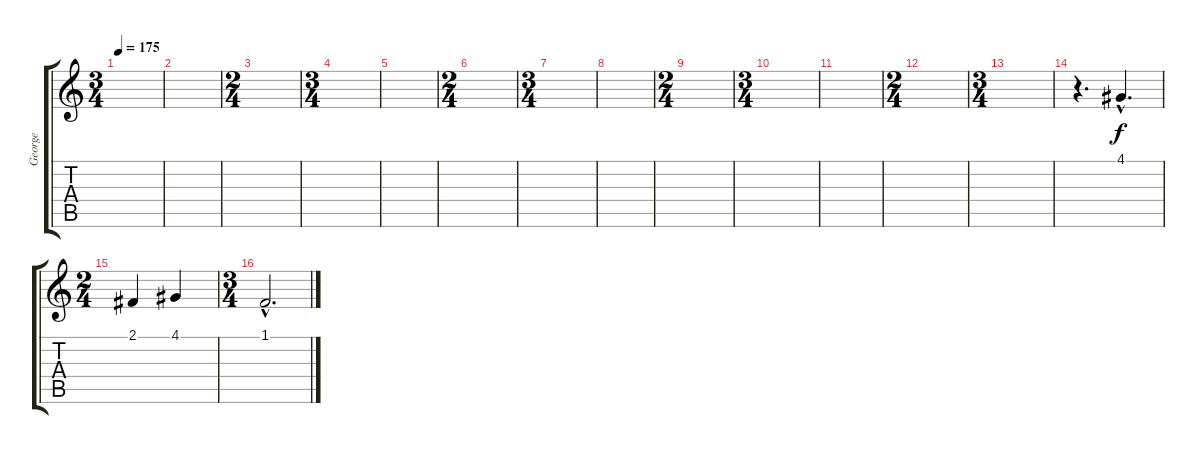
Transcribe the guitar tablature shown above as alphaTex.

\track ("George" "George") {instrument englishhorn}
\staff {score tabs}
\tuning (E4 B3 G3 D3 A2 E2) {hide}
\ts (3 4)
\tempo 175
\clef g2
\ks c
|
|
\ts (2 4)
|
\ts (3 4)
|
|
\ts (2 4)
|
\ts (3 4)
|
|
\ts (2 4)
|
\ts (3 4)
|
|
\ts (2 4)
|
\ts (3 4)
|
r.4{d} 4.1{hac}.4{d} |
\ts (2 4)
2.1.4 4.1.4 |
\ts (3 4)
1.1{hac}.2{d}
